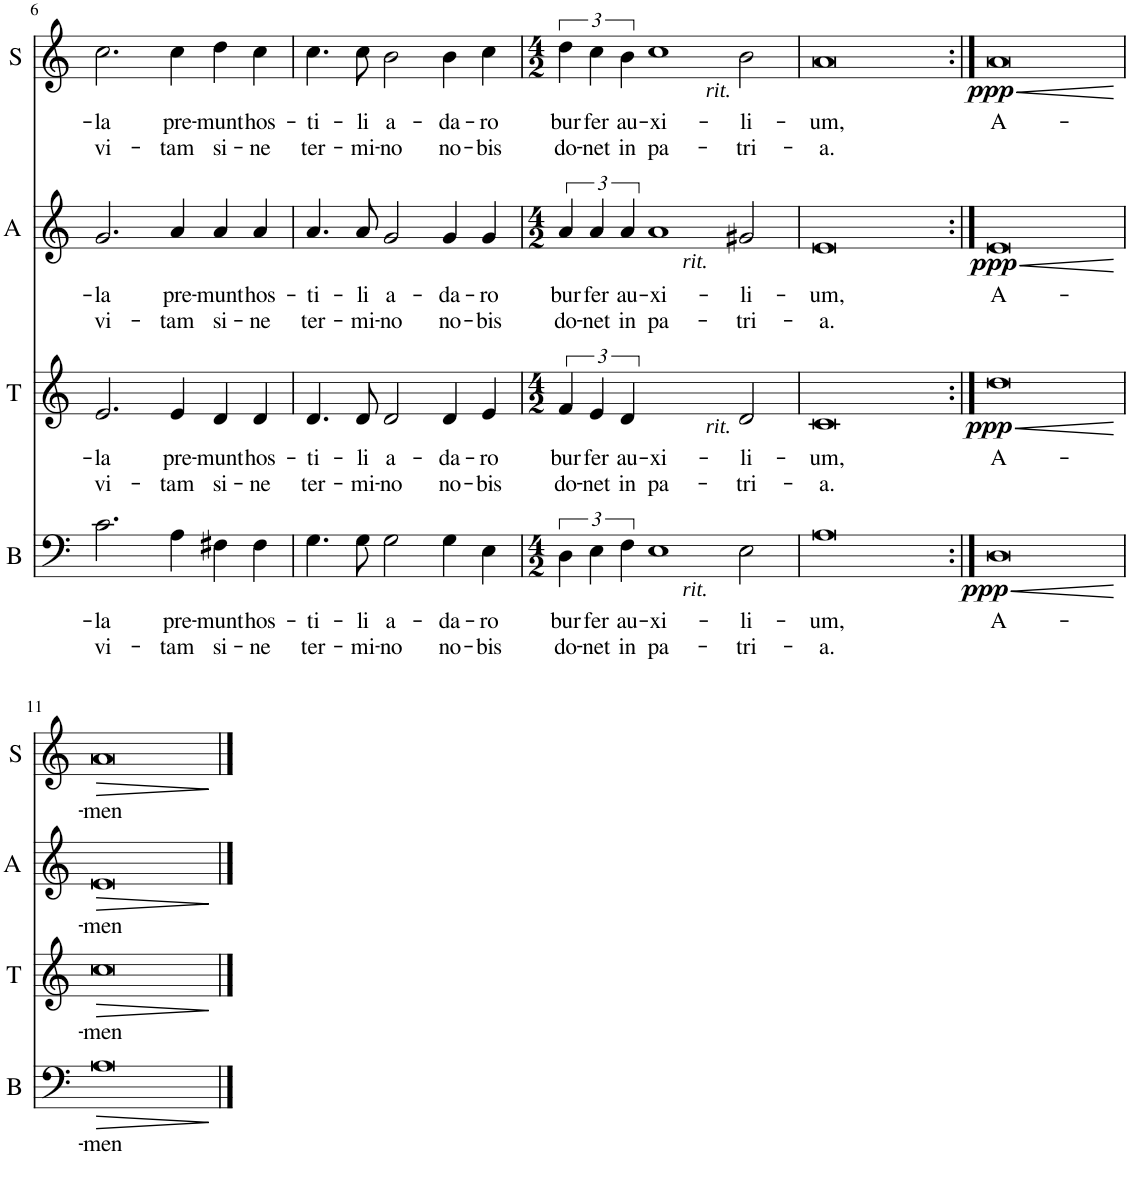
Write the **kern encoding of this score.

**kern	**text	**text	**dynam	**kern	**text	**text	**dynam	**kern	**text	**text	**dynam	**kern	**text	**text	**dynam
*part4	*part4	*part4	*part4	*part3	*part3	*part3	*part3	*part2	*part2	*part2	*part2	*part1	*part1	*part1	*part1
*staff4	*staff4	*staff4	*staff4	*staff3	*staff3	*staff3	*staff3	*staff2	*staff2	*staff2	*staff2	*staff1	*staff1	*staff1	*staff1
*I"B	*	*	*	*I"T	*	*	*	*I"A	*	*	*	*I"S	*	*	*
*I'B	*	*	*	*I'T	*	*	*	*I'A	*	*	*	*I'S	*	*	*
!!LO:PB:g=z
*clefF4	*	*	*	*clefG2	*	*	*	*clefG2	*	*	*	*clefG2	*	*	*
*k[]	*	*	*	*k[]	*	*	*	*k[]	*	*	*	*k[]	*	*	*
*M3/2	*	*	*	*M3/2	*	*	*	*M3/2	*	*	*	*M3/2	*	*	*
=6	=6	=6	=6	=6	=6	=6	=6	=6	=6	=6	=6	=6	=6	=6	=6
!	!LO:LY:b	!LO:LY:b	!	!	!LO:LY:b	!LO:LY:b	!	!	!LO:LY:b	!LO:LY:b	!	!	!LO:LY:b	!LO:LY:b	!
2.c\	-la	vi-	.	2.e/	-la	vi-	.	2.g/	-la	vi-	.	2.cc\	-la	vi-	.
!	!LO:LY:b	!LO:LY:b	!	!	!LO:LY:b	!LO:LY:b	!	!	!LO:LY:b	!LO:LY:b	!	!	!LO:LY:b	!LO:LY:b	!
4A\	pre-	-tam	.	4e/	pre-	-tam	.	4a/	pre-	-tam	.	4cc\	pre-	-tam	.
!	!LO:LY:b	!LO:LY:b	!	!	!LO:LY:b	!LO:LY:b	!	!	!LO:LY:b	!LO:LY:b	!	!	!LO:LY:b	!LO:LY:b	!
4F#X\	-munt	si-	.	4d/	-munt	si-	.	4a/	-munt	si-	.	4dd\	-munt	si-	.
!	!LO:LY:b	!LO:LY:b	!	!	!LO:LY:b	!LO:LY:b	!	!	!LO:LY:b	!LO:LY:b	!	!	!LO:LY:b	!LO:LY:b	!
4F#\	hos-	-ne	.	4d/	hos-	-ne	.	4a/	hos-	-ne	.	4cc\	hos-	-ne	.
=7	=7	=7	=7	=7	=7	=7	=7	=7	=7	=7	=7	=7	=7	=7	=7
!	!LO:LY:b	!LO:LY:b	!	!	!LO:LY:b	!LO:LY:b	!	!	!LO:LY:b	!LO:LY:b	!	!	!LO:LY:b	!LO:LY:b	!
4.G\	-ti-	ter-	.	4.d/	-ti-	ter-	.	4.a/	-ti-	ter-	.	4.cc\	-ti-	ter-	.
!	!LO:LY:b	!LO:LY:b	!	!	!LO:LY:b	!LO:LY:b	!	!	!LO:LY:b	!LO:LY:b	!	!	!LO:LY:b	!LO:LY:b	!
8G\	-li	-mi-	.	8d/	-li	-mi-	.	8a/	-li	-mi-	.	8cc\	-li	-mi-	.
!	!LO:LY:b	!LO:LY:b	!	!	!LO:LY:b	!LO:LY:b	!	!	!LO:LY:b	!LO:LY:b	!	!	!LO:LY:b	!LO:LY:b	!
2G\	a-	-no	.	2d/	a-	-no	.	2g/	a-	-no	.	2b\	a-	-no	.
!	!LO:LY:b	!LO:LY:b	!	!	!LO:LY:b	!LO:LY:b	!	!	!LO:LY:b	!LO:LY:b	!	!	!LO:LY:b	!LO:LY:b	!
4G\	-da-	no-	.	4d/	-da-	no-	.	4g/	-da-	no-	.	4b\	-da-	no-	.
!	!LO:LY:b	!LO:LY:b	!	!	!LO:LY:b	!LO:LY:b	!	!	!LO:LY:b	!LO:LY:b	!	!	!LO:LY:b	!LO:LY:b	!
4E\	-ro	-bis	.	4e/	-ro	-bis	.	4g/	-ro	-bis	.	4cc\	-ro	-bis	.
=8	=8	=8	=8	=8	=8	=8	=8	=8	=8	=8	=8	=8	=8	=8	=8
*M4/2	*	*	*	*M4/2	*	*	*	*M4/2	*	*	*	*M4/2	*	*	*
!	!LO:LY:b	!LO:LY:b	!	!	!LO:LY:b	!LO:LY:b	!	!	!LO:LY:b	!LO:LY:b	!	!	!LO:LY:b	!LO:LY:b	!
6D\	bur	do-	.	6f/	bur	do-	.	6a/	bur	do-	.	6dd\	bur	do-	.
!	!LO:LY:b	!LO:LY:b	!	!	!LO:LY:b	!LO:LY:b	!	!	!LO:LY:b	!LO:LY:b	!	!	!LO:LY:b	!LO:LY:b	!
6E\	fer	-net	.	6e/	fer	-net	.	6a/	fer	-net	.	6cc\	fer	-net	.
!	!LO:LY:b	!LO:LY:b	!	!	!LO:LY:b	!LO:LY:b	!	!	!LO:LY:b	!LO:LY:b	!	!	!LO:LY:b	!LO:LY:b	!
6F\	au-	in	.	6d/	au-	in	.	6a/	au-	in	.	6b\	au-	in	.
!	!LO:LY:b	!LO:LY:b	!LO:DY:b	!	!LO:LY:b	!LO:LY:b	!	!	!LO:LY:b	!LO:LY:b	!LO:DY:b	!	!LO:LY:b	!LO:LY:b	!
1E	-xi-	pa-	other-dynamics	1e	-xi-	pa-	.	1a	-xi-	pa-	other-dynamics	1cc	-xi-	pa-	.
!	!LO:LY:b	!LO:LY:b	!	!	!LO:LY:b	!LO:LY:b	!LO:DY:b	!	!LO:LY:b	!LO:LY:b	!	!	!LO:LY:b	!LO:LY:b	!LO:DY:b
2E\	-li-	-tri-	.	2d/	-li-	-tri-	other-dynamics	2g#X/	-li-	-tri-	.	2b\	-li-	-tri-	other-dynamics
=9	=9	=9	=9	=9	=9	=9	=9	=9	=9	=9	=9	=9	=9	=9	=9
!	!LO:LY:b	!LO:LY:b	!	!	!LO:LY:b	!LO:LY:b	!	!	!LO:LY:b	!LO:LY:b	!	!	!LO:LY:b	!LO:LY:b	!
0A	-um,	-a.	.	0c	-um,	-a.	.	0e	-um,	-a.	.	0a	-um,	-a.	.
=10:|!	=10:|!	=10:|!	=10:|!	=10:|!	=10:|!	=10:|!	=10:|!	=10:|!	=10:|!	=10:|!	=10:|!	=10:|!	=10:|!	=10:|!	=10:|!
!	!LO:LY:b	!	!LO:HP:b	!	!LO:LY:b	!	!LO:HP:b	!	!LO:LY:b	!	!LO:HP:b	!	!LO:LY:b	!	!LO:HP:b
!	!	!	!LO:DY:n=1:b	!	!	!	!LO:DY:n=1:b	!	!	!	!LO:DY:n=1:b	!	!	!	!LO:DY:n=1:b
0D	-A-	.	< ppp	0dd	-A-	.	< ppp	0e	-A-	.	< ppp	0a	-A-	.	< ppp
.	.	.	[	.	.	.	[	.	.	.	[	.	.	.	[
!!LO:LB:g=z
=11	=11	=11	=11	=11	=11	=11	=11	=11	=11	=11	=11	=11	=11	=11	=11
!	!LO:LY:b	!	!LO:HP:b	!	!LO:LY:b	!	!LO:HP:b	!	!LO:LY:b	!	!LO:HP:b	!	!LO:LY:b	!	!LO:HP:b
0A	-men	.	>	0cc	-men	.	>	0e	-men	.	>	0a	-men	.	>
.	.	.	]	.	.	.	]	.	.	.	]	.	.	.	]
==	==	==	==	==	==	==	==	==	==	==	==	==	==	==	==
*-	*-	*-	*-	*-	*-	*-	*-	*-	*-	*-	*-	*-	*-	*-	*-
